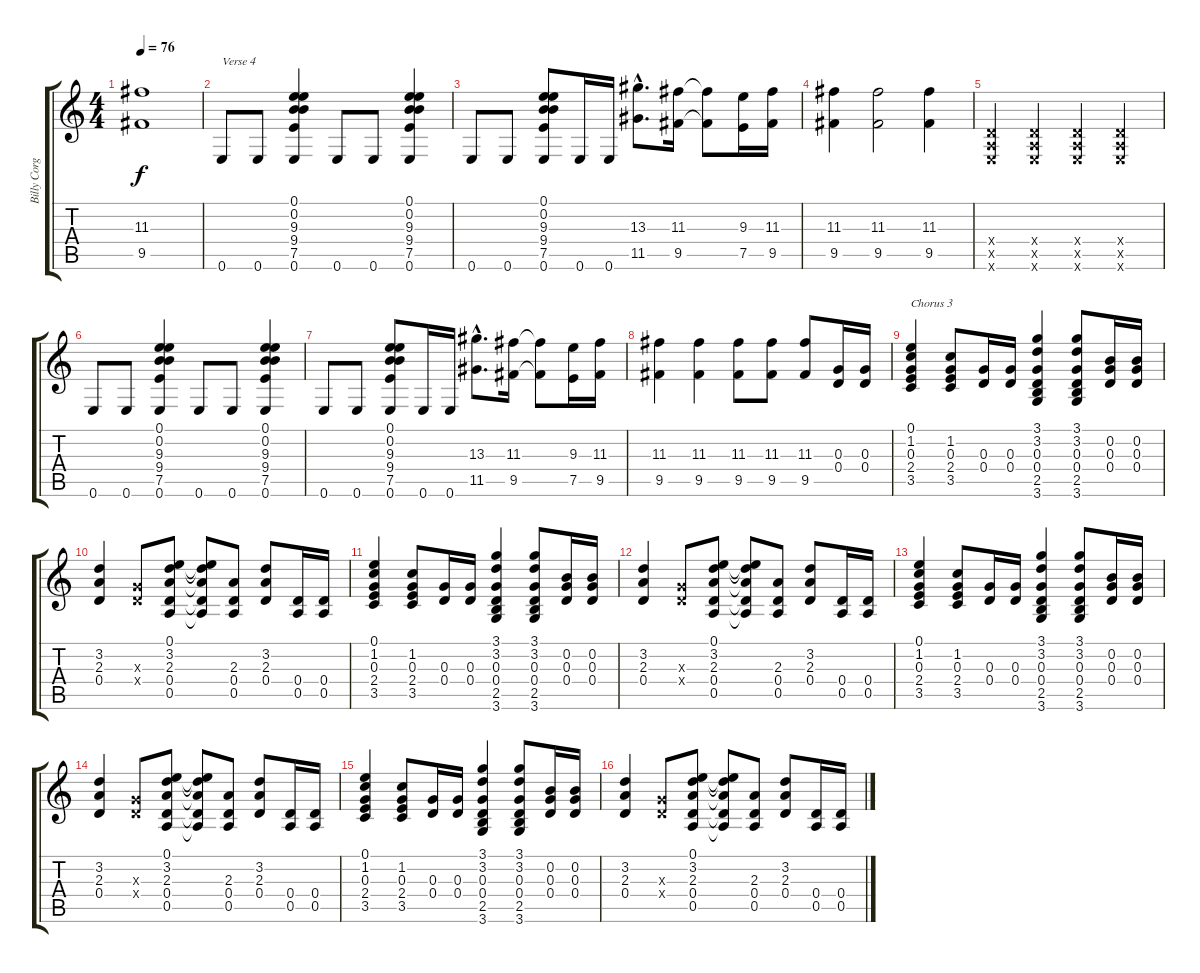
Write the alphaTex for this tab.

\track ("Billy Corgan" "Billy Corg") {instrument electricguitarclean}
\staff {score tabs}
\tuning (E4 B3 G3 D3 A2 E2) {hide}
\ts (4 4)
\tempo 76
\clef g2
\ks c
(11.3{t} 9.5{t}).1{dy f instrument distortionguitar} |
0.6.8{txt "Verse 4" instrument distortionguitar} 0.6.8{instrument distortionguitar} (0.1 0.2 9.3 9.4 7.5 0.6).4{instrument distortionguitar} 0.6.8{instrument distortionguitar} 0.6.8{instrument distortionguitar} (0.1 0.2 9.3 9.4 7.5 0.6).4{instrument distortionguitar} |
0.6.8{instrument distortionguitar} 0.6.8{instrument distortionguitar} (0.1 0.2 9.3 9.4 7.5 0.6).8{instrument distortionguitar} 0.6.16{instrument distortionguitar} 0.6.16{instrument distortionguitar} (13.3{hac} 11.5{hac}).8{d instrument distortionguitar} (11.3 9.5).16{instrument distortionguitar} (11.3{t} 9.5{t}).8{instrument distortionguitar} (9.3 7.5).16{instrument distortionguitar} (11.3 9.5).16{instrument distortionguitar} |
(11.3 9.5).4{instrument distortionguitar} (11.3 9.5).2{instrument distortionguitar} (11.3 9.5).4{instrument distortionguitar} |
(0.4{x} 0.5{x} 0.6{x}).4{instrument distortionguitar} (0.4{x} 0.5{x} 0.6{x}).4{instrument distortionguitar} (0.4{x} 0.5{x} 0.6{x}).4{instrument distortionguitar} (0.4{x} 0.5{x} 0.6{x}).4{instrument distortionguitar} |
0.6.8{instrument distortionguitar} 0.6.8{instrument distortionguitar} (0.1 0.2 9.3 9.4 7.5 0.6).4{instrument distortionguitar} 0.6.8{instrument distortionguitar} 0.6.8{instrument distortionguitar} (0.1 0.2 9.3 9.4 7.5 0.6).4{instrument distortionguitar} |
0.6.8{instrument distortionguitar} 0.6.8{instrument distortionguitar} (0.1 0.2 9.3 9.4 7.5 0.6).8{instrument distortionguitar} 0.6.16{instrument distortionguitar} 0.6.16{instrument distortionguitar} (13.3{hac} 11.5{hac}).8{d instrument distortionguitar} (11.3 9.5).16{instrument distortionguitar} (11.3{t} 9.5{t}).8{instrument distortionguitar} (9.3 7.5).16{instrument distortionguitar} (11.3 9.5).16{instrument distortionguitar} |
(11.3 9.5).4{instrument distortionguitar} (11.3 9.5).4{instrument distortionguitar} (11.3 9.5).8{instrument distortionguitar} (11.3 9.5).8{instrument distortionguitar} (11.3 9.5).8{instrument distortionguitar} (0.3 0.4).16{instrument distortionguitar} (0.3 0.4).16{instrument distortionguitar} |
(0.1 1.2 0.3 2.4 3.5).4{txt "Chorus 3" instrument distortionguitar} (1.2 0.3 2.4 3.5).8{instrument distortionguitar} (0.3 0.4).16{instrument distortionguitar} (0.3 0.4).16{instrument distortionguitar} (3.1 3.2 0.3 0.4 2.5 3.6).4{instrument distortionguitar} (3.1 3.2 0.3 0.4 2.5 3.6).8{instrument distortionguitar} (0.2 0.3 0.4).16{instrument distortionguitar} (0.2 0.3 0.4).16{instrument distortionguitar} |
(3.2 2.3 0.4).4{instrument distortionguitar} (0.3{x} 0.4{x}).8{instrument distortionguitar} (0.1 3.2 2.3 0.4 0.5).8{instrument distortionguitar} (0.1{t} 3.2{t} 2.3{t} 0.4{t} 0.5{t}).8{instrument distortionguitar} (2.3 0.4 0.5).8{instrument distortionguitar} (3.2 2.3 0.4).8{instrument distortionguitar} (0.4 0.5).16{instrument distortionguitar} (0.4 0.5).16{instrument distortionguitar} |
(0.1 1.2 0.3 2.4 3.5).4{instrument distortionguitar} (1.2 0.3 2.4 3.5).8{instrument distortionguitar} (0.3 0.4).16{instrument distortionguitar} (0.3 0.4).16{instrument distortionguitar} (3.1 3.2 0.3 0.4 2.5 3.6).4{instrument distortionguitar} (3.1 3.2 0.3 0.4 2.5 3.6).8{instrument distortionguitar} (0.2 0.3 0.4).16{instrument distortionguitar} (0.2 0.3 0.4).16{instrument distortionguitar} |
(3.2 2.3 0.4).4{instrument distortionguitar} (0.3{x} 0.4{x}).8{instrument distortionguitar} (0.1 3.2 2.3 0.4 0.5).8{instrument distortionguitar} (0.1{t} 3.2{t} 2.3{t} 0.4{t} 0.5{t}).8{instrument distortionguitar} (2.3 0.4 0.5).8{instrument distortionguitar} (3.2 2.3 0.4).8{instrument distortionguitar} (0.4 0.5).16{instrument distortionguitar} (0.4 0.5).16{instrument distortionguitar} |
(0.1 1.2 0.3 2.4 3.5).4{instrument distortionguitar} (1.2 0.3 2.4 3.5).8{instrument distortionguitar} (0.3 0.4).16{instrument distortionguitar} (0.3 0.4).16{instrument distortionguitar} (3.1 3.2 0.3 0.4 2.5 3.6).4{instrument distortionguitar} (3.1 3.2 0.3 0.4 2.5 3.6).8{instrument distortionguitar} (0.2 0.3 0.4).16{instrument distortionguitar} (0.2 0.3 0.4).16{instrument distortionguitar} |
(3.2 2.3 0.4).4{instrument distortionguitar} (0.3{x} 0.4{x}).8{instrument distortionguitar} (0.1 3.2 2.3 0.4 0.5).8{instrument distortionguitar} (0.1{t} 3.2{t} 2.3{t} 0.4{t} 0.5{t}).8{instrument distortionguitar} (2.3 0.4 0.5).8{instrument distortionguitar} (3.2 2.3 0.4).8{instrument distortionguitar} (0.4 0.5).16{instrument distortionguitar} (0.4 0.5).16{instrument distortionguitar} |
(0.1 1.2 0.3 2.4 3.5).4{instrument distortionguitar} (1.2 0.3 2.4 3.5).8{instrument distortionguitar} (0.3 0.4).16{instrument distortionguitar} (0.3 0.4).16{instrument distortionguitar} (3.1 3.2 0.3 0.4 2.5 3.6).4{instrument distortionguitar} (3.1 3.2 0.3 0.4 2.5 3.6).8{instrument distortionguitar} (0.2 0.3 0.4).16{instrument distortionguitar} (0.2 0.3 0.4).16{instrument distortionguitar} |
(3.2 2.3 0.4).4{instrument distortionguitar} (0.3{x} 0.4{x}).8{instrument distortionguitar} (0.1 3.2 2.3 0.4 0.5).8{instrument distortionguitar} (0.1{t} 3.2{t} 2.3{t} 0.4{t} 0.5{t}).8{instrument distortionguitar} (2.3 0.4 0.5).8{instrument distortionguitar} (3.2 2.3 0.4).8{instrument distortionguitar} (0.4 0.5).16{instrument distortionguitar} (0.4 0.5).16{instrument distortionguitar}
